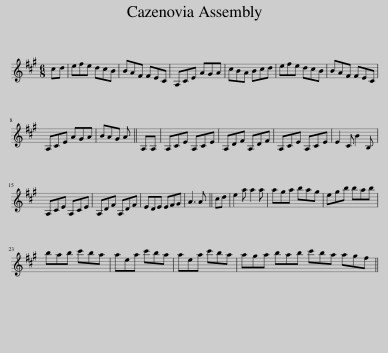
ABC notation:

X:1
L:1/8
M:6/8
I:linebreak $
K:A
V:1 treble
V:1
 cd | efe dcB | BAF FEC | A,CE AGA | cBA Bcd | %5
 efe dcB | BAF FEC |$ A,CE AGA | BAG A || A,A, | %10
 A,CE A,CE | A,DF A,DF | A,CE A,CE | E2 C B2 B, |$ A,CE A,CE | %15
 A,DF A,DF | EDE EFG | A3 A || cd | e2 a a2 a | %20
 aga bag | egb bab |$ bab c'ba | aea c'ba | aea c'ba | %25
 aga bab c'ba agf || %26
